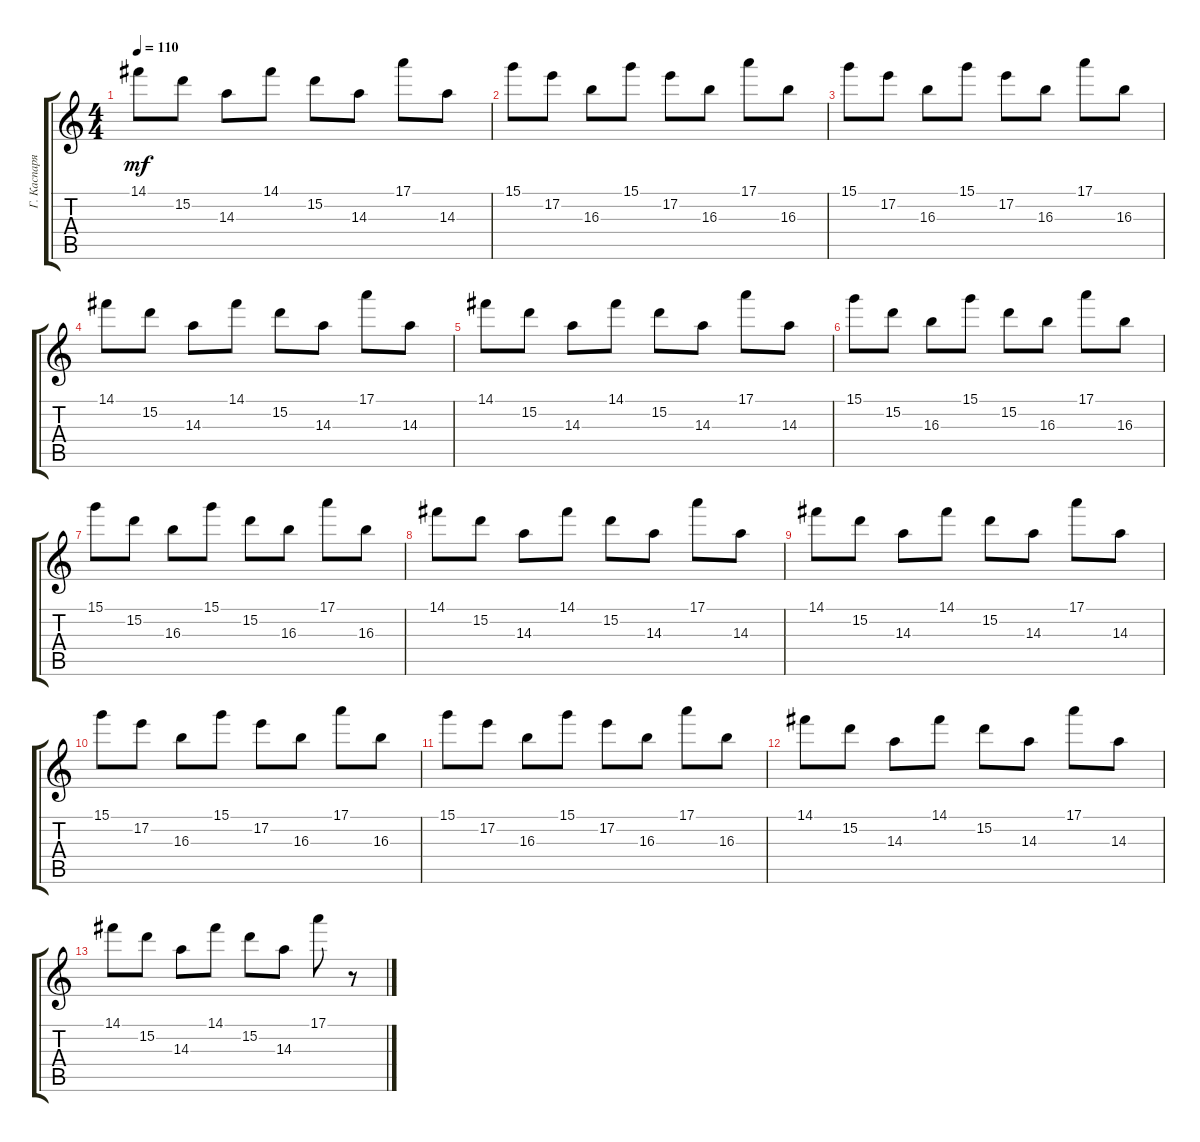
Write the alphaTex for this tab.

\track ("Г. Каспарян (OVERDRIVE)" "Г. Каспаря") {instrument overdrivenguitar}
\staff {score tabs}
\tuning (E4 B3 G3 D3 A2 E2) {hide}
\ts (4 4)
\tempo 110
\clef g2
\ks c
14.1.8{dy mf} 15.2.8 14.3.8 14.1.8 15.2.8 14.3.8 17.1.8 14.3.8 |
15.1.8 17.2.8 16.3.8 15.1.8 17.2.8 16.3.8 17.1.8 16.3.8 |
15.1.8 17.2.8 16.3.8 15.1.8 17.2.8 16.3.8 17.1.8 16.3.8 |
14.1.8 15.2.8 14.3.8 14.1.8 15.2.8 14.3.8 17.1.8 14.3.8 |
14.1.8 15.2.8 14.3.8 14.1.8 15.2.8 14.3.8 17.1.8 14.3.8 |
15.1.8 15.2.8 16.3.8 15.1.8 15.2.8 16.3.8 17.1.8 16.3.8 |
15.1.8 15.2.8 16.3.8 15.1.8 15.2.8 16.3.8 17.1.8 16.3.8 |
14.1.8 15.2.8 14.3.8 14.1.8 15.2.8 14.3.8 17.1.8 14.3.8 |
14.1.8 15.2.8 14.3.8 14.1.8 15.2.8 14.3.8 17.1.8 14.3.8 |
15.1.8 17.2.8 16.3.8 15.1.8 17.2.8 16.3.8 17.1.8 16.3.8 |
15.1.8 17.2.8 16.3.8 15.1.8 17.2.8 16.3.8 17.1.8 16.3.8 |
14.1.8 15.2.8 14.3.8 14.1.8 15.2.8 14.3.8 17.1.8 14.3.8 |
14.1.8 15.2.8 14.3.8 14.1.8 15.2.8 14.3.8 17.1.8 r.8
